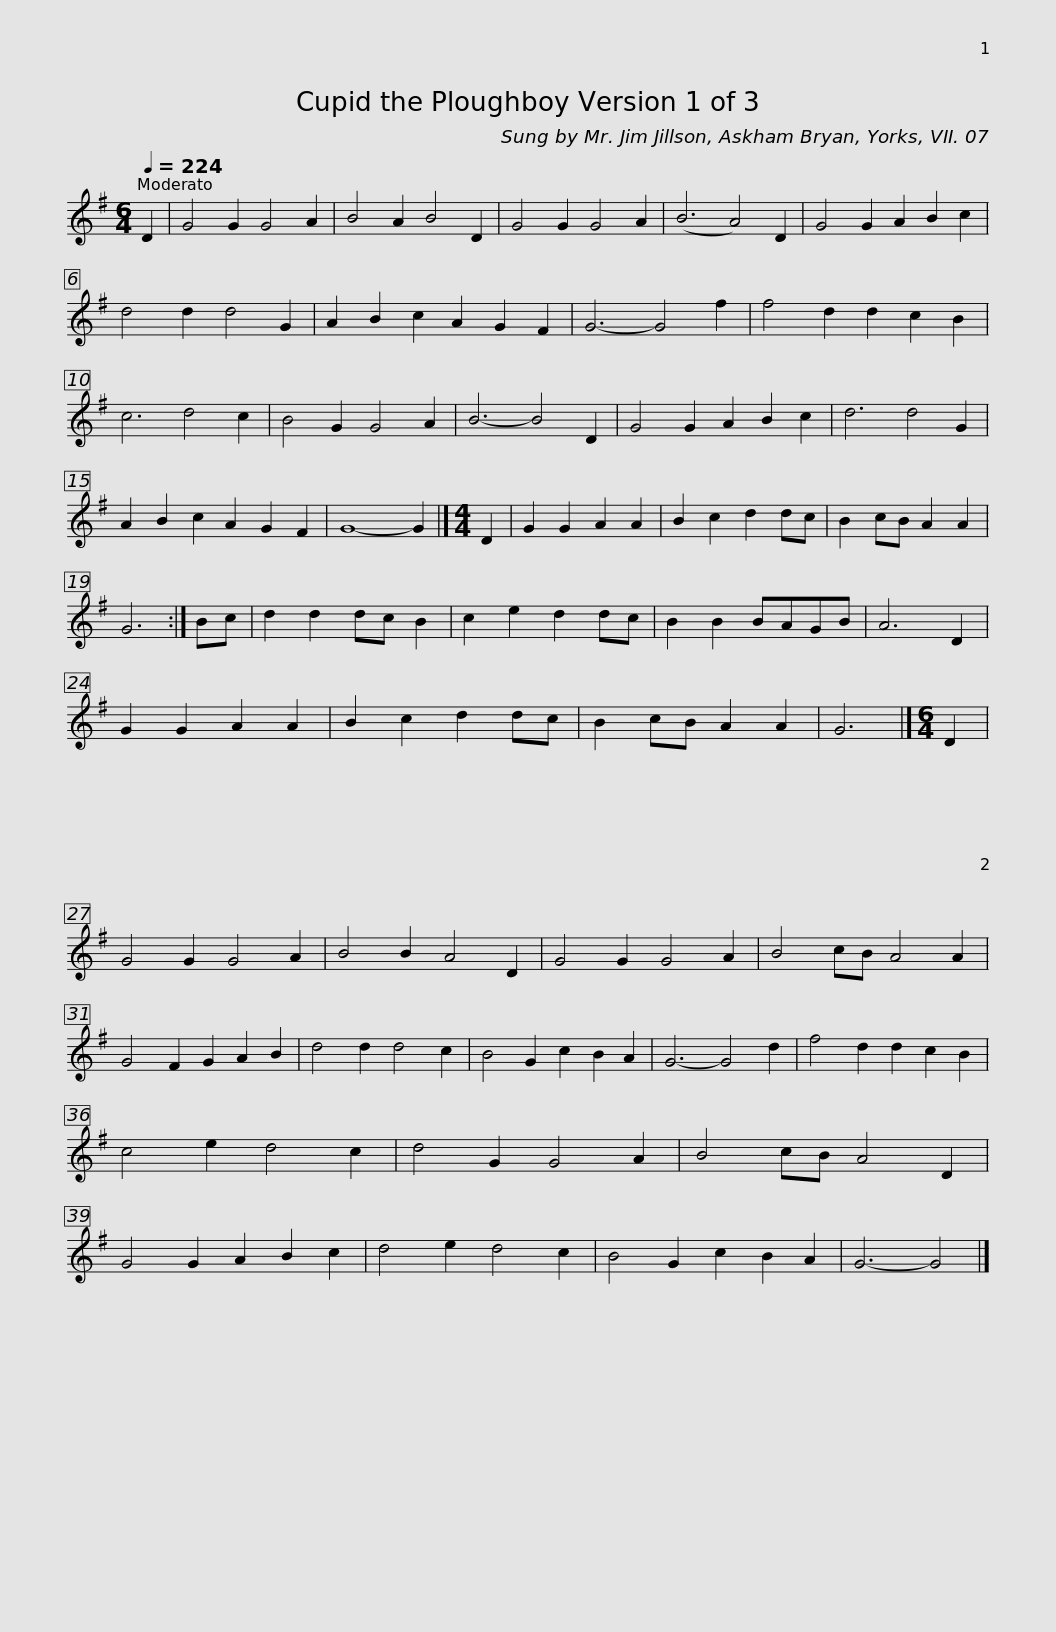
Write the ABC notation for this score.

X:1
L:1/8
Q:1/4=224
M:6/4
I:linebreak $
K:G
V:1 treble
V:1
 D2 | G4 G2 G4 A2 | B4 A2 B4 D2 | G4 G2 G4 A2 | (B6 A4) D2 | %5
 G4 G2 A2 B2 c2 | d4 d2 d4 G2 | A2 B2 c2 A2 G2 F2 | G6- G4 f2 |$ f4 d2 d2 c2 B2 | %10
 c6 d4 c2 | B4 G2 G4 A2 | B6- B4 D2 | G4 G2 A2 B2 c2 | d6 d4 G2 | %15
 A2 B2 c2 A2 G2 F2 | G8- G2 |][M:4/4] D2 |$ G2 G2 A2 A2 | B2 c2 d2 dc | %20
 B2 cB A2 A2 | G6 :| Bc | d2 d2 dc B2 |$ c2 e2 d2 dc | %25
 B2 B2 BAGB | A6 D2 | G2 G2 A2 A2 | B2 c2 d2 dc | B2 cB A2 A2 | %30
 G6 |][M:6/4] D2 | G4 G2 G4 A2 | B4 B2 A4 D2 |$ G4 G2 G4 A2 | %35
 B4 cB A4 A2 | G4 F2 G2 A2 B2 |$ d4 d2 d4 c2 | B4 G2 c2 B2 A2 | G6- G4 d2 | %40
 f4 d2 d2 c2 B2 | c4 e2 d4 c2 | d4 G2 G4 A2 |$ B4 cB A4 D2 | G4 G2 A2 B2 c2 | %45
 d4 e2 d4 c2 | B4 G2 c2 B2 A2 | G6- G4 |] %48
